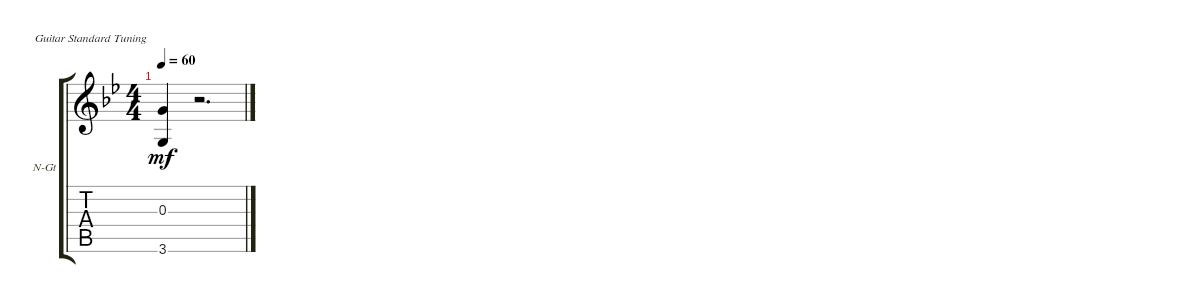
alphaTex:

\defaultSystemsLayout 4
\bracketExtendMode groupsimilarinstruments
\firstSystemTrackNameOrientation horizontal
\otherSystemsTrackNameOrientation horizontal
\track ("Nylon Guitar" "N-Gt") {instrument acousticguitarnylon}
\staff {score tabs}
\tuning (E4 B3 G3 D3 A2 E2)
\ts (4 4)
\tempo 60
\clef g2
\ks gminor
(0.3 3.6).4{dy mf} r.2{d}
